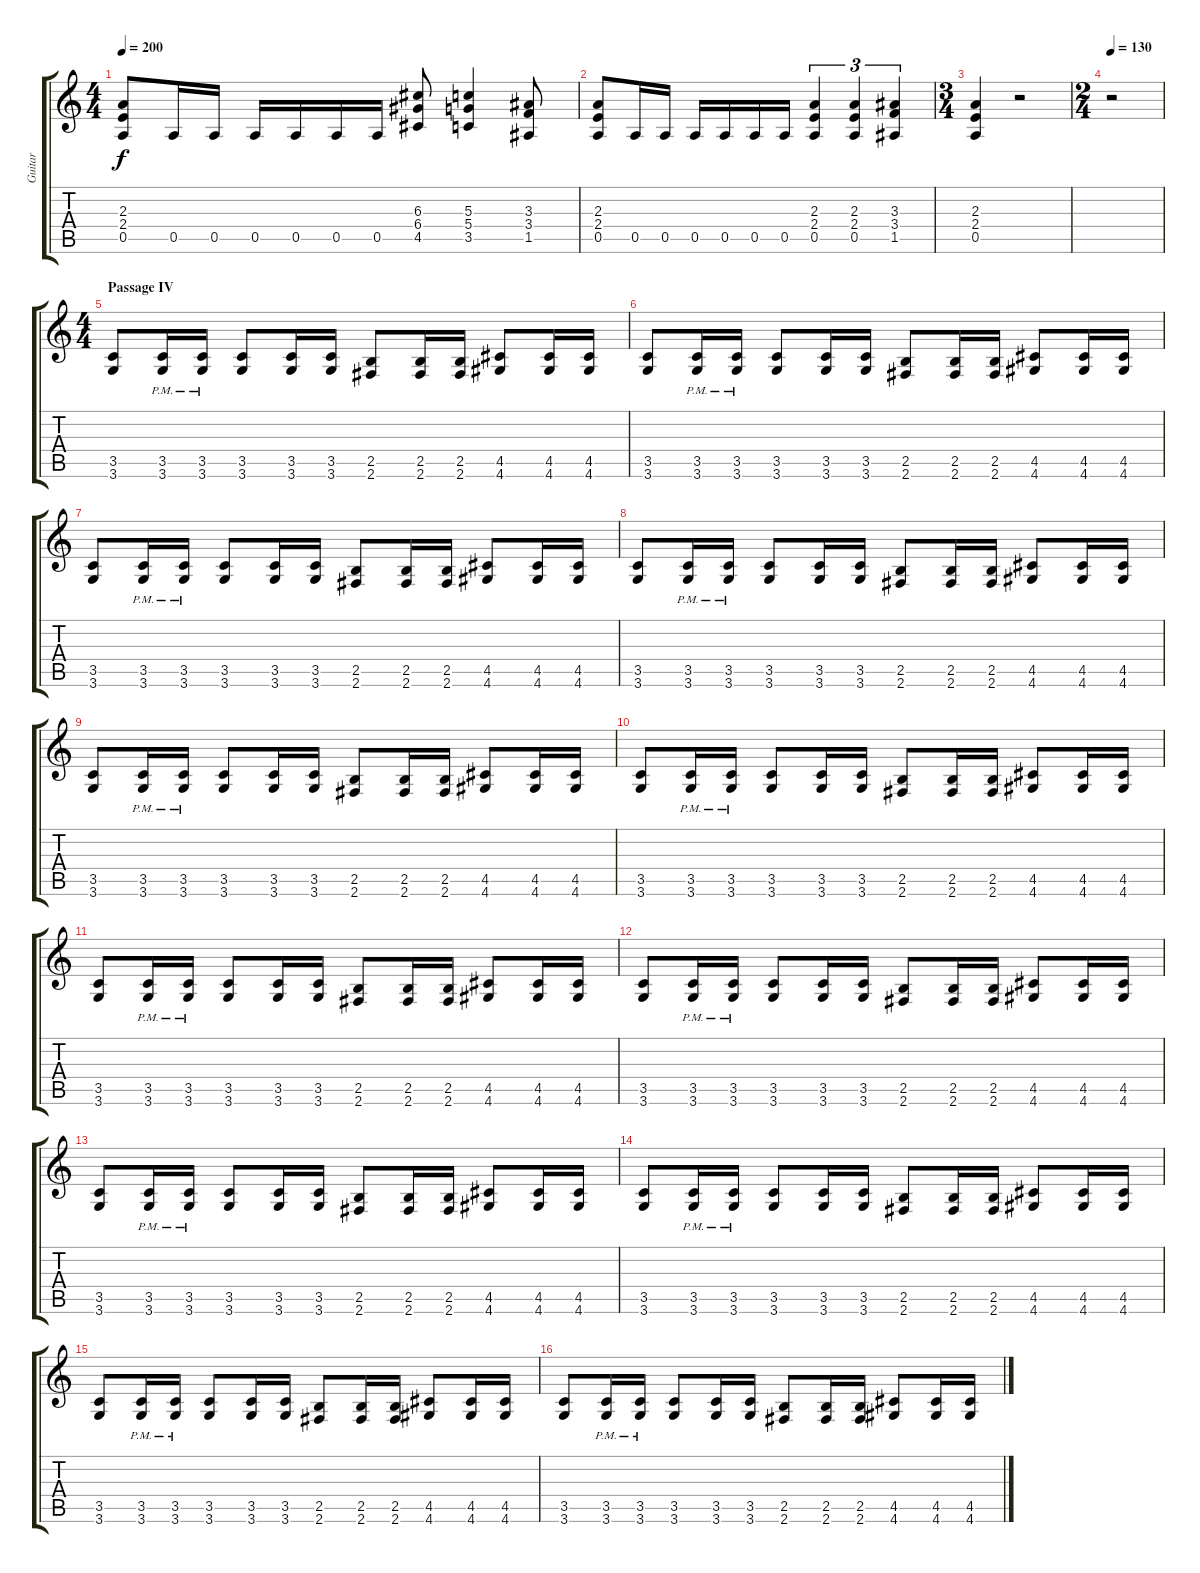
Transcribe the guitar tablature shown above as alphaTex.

\track ("Guitar" "Guitar") {instrument distortionguitar}
\staff {score tabs}
\tuning (E4 B3 G3 D3 A2 E2) {hide}
\ts (4 4)
\tempo 200
\clef g2
\ks c
(2.3 2.4 0.5).8{dy f} 0.5.16 0.5.16 0.5.16 0.5.16 0.5.16 0.5.16 (6.3 6.4 4.5).8 (5.3 5.4 3.5).4 (3.3 3.4 1.5).8 |
(2.3 2.4 0.5).8 0.5.16 0.5.16 0.5.16 0.5.16 0.5.16 0.5.16 (2.3 2.4 0.5).4{tu (3 2)} (2.3 2.4 0.5).4{tu (3 2)} (3.3 3.4 1.5).4{tu (3 2)} |
\ts (3 4)
(2.3 2.4 0.5).4 r.2 |
\ts (2 4)
\tempo 130
r.2 |
\ts (4 4)
\section ("" "Passage IV")
(3.5 3.6).8 (3.5{pm} 3.6{pm}).16 (3.5{pm} 3.6{pm}).16 (3.5 3.6).8 (3.5 3.6).16 (3.5 3.6).16 (2.5 2.6).8 (2.5 2.6).16 (2.5 2.6).16 (4.5 4.6).8 (4.5 4.6).16 (4.5 4.6).16 |
(3.5 3.6).8 (3.5{pm} 3.6{pm}).16 (3.5{pm} 3.6{pm}).16 (3.5 3.6).8 (3.5 3.6).16 (3.5 3.6).16 (2.5 2.6).8 (2.5 2.6).16 (2.5 2.6).16 (4.5 4.6).8 (4.5 4.6).16 (4.5 4.6).16 |
(3.5 3.6).8 (3.5{pm} 3.6{pm}).16 (3.5{pm} 3.6{pm}).16 (3.5 3.6).8 (3.5 3.6).16 (3.5 3.6).16 (2.5 2.6).8 (2.5 2.6).16 (2.5 2.6).16 (4.5 4.6).8 (4.5 4.6).16 (4.5 4.6).16 |
(3.5 3.6).8 (3.5{pm} 3.6{pm}).16 (3.5{pm} 3.6{pm}).16 (3.5 3.6).8 (3.5 3.6).16 (3.5 3.6).16 (2.5 2.6).8 (2.5 2.6).16 (2.5 2.6).16 (4.5 4.6).8 (4.5 4.6).16 (4.5 4.6).16 |
(3.5 3.6).8 (3.5{pm} 3.6{pm}).16 (3.5{pm} 3.6{pm}).16 (3.5 3.6).8 (3.5 3.6).16 (3.5 3.6).16 (2.5 2.6).8 (2.5 2.6).16 (2.5 2.6).16 (4.5 4.6).8 (4.5 4.6).16 (4.5 4.6).16 |
(3.5 3.6).8 (3.5{pm} 3.6{pm}).16 (3.5{pm} 3.6{pm}).16 (3.5 3.6).8 (3.5 3.6).16 (3.5 3.6).16 (2.5 2.6).8 (2.5 2.6).16 (2.5 2.6).16 (4.5 4.6).8 (4.5 4.6).16 (4.5 4.6).16 |
(3.5 3.6).8 (3.5{pm} 3.6{pm}).16 (3.5{pm} 3.6{pm}).16 (3.5 3.6).8 (3.5 3.6).16 (3.5 3.6).16 (2.5 2.6).8 (2.5 2.6).16 (2.5 2.6).16 (4.5 4.6).8 (4.5 4.6).16 (4.5 4.6).16 |
(3.5 3.6).8 (3.5{pm} 3.6{pm}).16 (3.5{pm} 3.6{pm}).16 (3.5 3.6).8 (3.5 3.6).16 (3.5 3.6).16 (2.5 2.6).8 (2.5 2.6).16 (2.5 2.6).16 (4.5 4.6).8 (4.5 4.6).16 (4.5 4.6).16 |
(3.5 3.6).8 (3.5{pm} 3.6{pm}).16 (3.5{pm} 3.6{pm}).16 (3.5 3.6).8 (3.5 3.6).16 (3.5 3.6).16 (2.5 2.6).8 (2.5 2.6).16 (2.5 2.6).16 (4.5 4.6).8 (4.5 4.6).16 (4.5 4.6).16 |
(3.5 3.6).8 (3.5{pm} 3.6{pm}).16 (3.5{pm} 3.6{pm}).16 (3.5 3.6).8 (3.5 3.6).16 (3.5 3.6).16 (2.5 2.6).8 (2.5 2.6).16 (2.5 2.6).16 (4.5 4.6).8 (4.5 4.6).16 (4.5 4.6).16 |
(3.5 3.6).8 (3.5{pm} 3.6{pm}).16 (3.5{pm} 3.6{pm}).16 (3.5 3.6).8 (3.5 3.6).16 (3.5 3.6).16 (2.5 2.6).8 (2.5 2.6).16 (2.5 2.6).16 (4.5 4.6).8 (4.5 4.6).16 (4.5 4.6).16 |
(3.5 3.6).8 (3.5{pm} 3.6{pm}).16 (3.5{pm} 3.6{pm}).16 (3.5 3.6).8 (3.5 3.6).16 (3.5 3.6).16 (2.5 2.6).8 (2.5 2.6).16 (2.5 2.6).16 (4.5 4.6).8 (4.5 4.6).16 (4.5 4.6).16
